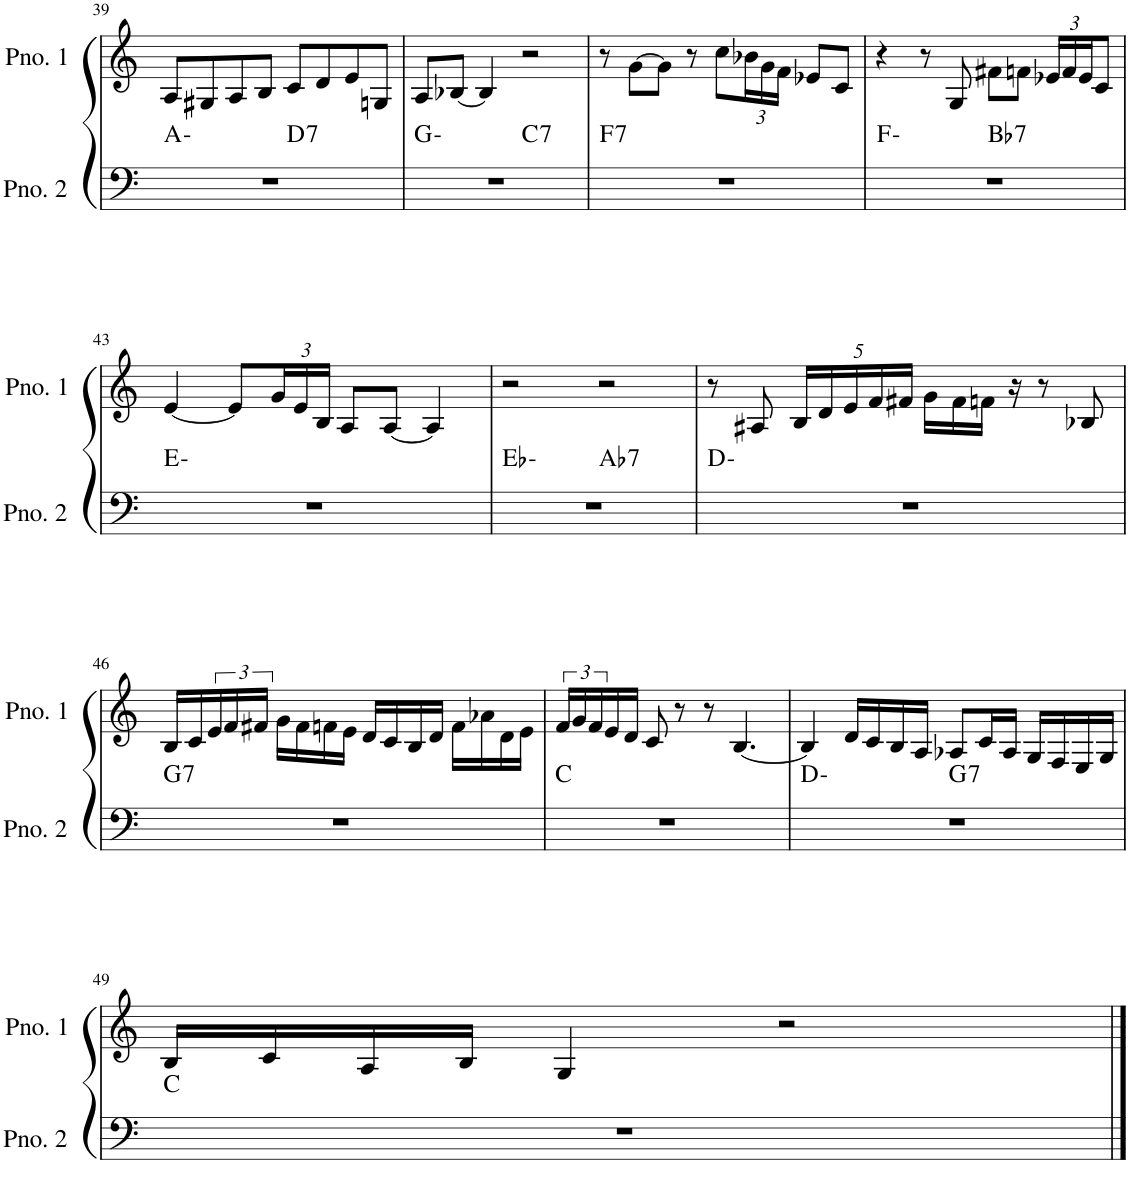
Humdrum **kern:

**kern	**harte	**kern
*part2	*part2	*part1
*staff2	*	*staff1
*I"ピアノ 2	*	*I"ピアノ 1
!!LO:PB:g=z
*clefF4	*	*clefG2
*k[]	*	*k[]
*M4/4	*	*M4/4
=39	=39	=39
*^	*	*
1r	2ryy	A:min	8A/L
.	.	.	8G#X/
.	.	.	8A/
.	.	.	8B/J
!	!	!LO:H:kt=7	!
.	2ryy	D:7	8c/L
.	.	.	8d/
.	.	.	8e/
.	.	.	8Gn/J
=40	=40	=40	=40
1r	2ryy	G:min	8A/L
.	.	.	[8B-X/J
.	.	.	4B-/]
!	!	!LO:H:kt=7	!
.	2ryy	C:7	2r
=41	=41	=41	=41
!	!	!LO:H:kt=7	!
*v	*v	*	*
1r	F:7	8r
.	.	[8g\L
.	.	8g\J]
.	.	8r
.	.	8cc\L
*	*	*Xbrackettup
.	.	24b-X\L
.	.	24g\
.	.	24f\JJ
.	.	8e-X/L
.	.	8c/J
=42	=42	=42
*^	*	*
1r	2ryy	F:min	4r
.	.	.	8r
.	.	.	8G/
!	!	!LO:H:kt=7	!
.	2ryy	Bb:7	8f#X\L
.	.	.	8fn\J
.	.	.	24e-X/LL
.	.	.	24f/
.	.	.	24e-/J
.	.	.	8c/J
*v	*v	*	*
!!LO:LB:g=z
=43	=43	=43
1r	E:min	[4e/
.	.	8e/L]
.	.	24g/L
.	.	24e/
.	.	24B/JJ
.	.	8A/L
.	.	[8A/J
.	.	4A/]
=44	=44	=44
*^	*	*
1r	2ryy	Eb:min	2r
!	!	!LO:H:kt=7	!
.	2ryy	Ab:7	2r
*v	*v	*	*
=45	=45	=45
1r	D:min	8r
.	.	8A#X/
.	.	20B/LL
.	.	20d/
.	.	20e/
.	.	20f/
.	.	20f#X/JJ
.	.	16g\LL
.	.	16f#\
.	.	16fn\JJ
.	.	16r
.	.	8r
.	.	8B-X/
!!LO:LB:g=z
=46	=46	=46
!	!LO:H:kt=7	!
1r	G:7	16B/LL
.	.	16c/
*	*	*brackettup
.	.	24e/
.	.	24f/
.	.	24f#X/JJ
.	.	16g\LL
.	.	16f#\
.	.	16fn\
.	.	16e\JJ
.	.	16d/LL
.	.	16c/
.	.	16B/
.	.	16d/JJ
.	.	16f\LL
.	.	16a-X\
.	.	16d\
.	.	16e\JJ
=47	=47	=47
1r	C:maj	24f/LL
.	.	24g/
.	.	24f/
.	.	16e/
.	.	16d/JJ
.	.	8c/
.	.	8r
.	.	8r
.	.	[4.B/
=48	=48	=48
*^	*	*
1r	2ryy	D:min	4B/]
.	.	.	16d/LL
.	.	.	16c/
.	.	.	16B/
.	.	.	16A/JJ
!	!	!LO:H:kt=7	!
.	2ryy	G:7	8A-X/L
.	.	.	16c/L
.	.	.	16A-/JJ
.	.	.	16G/LL
.	.	.	16F/
.	.	.	16E/
.	.	.	16G/JJ
*v	*v	*	*
!!LO:LB:g=z
=49	=49	=49
1r	C:maj	16B/LL
.	.	16c/
.	.	16A/
.	.	16B/JJ
.	.	4G/
.	.	2r
==	==	==
*-	*-	*-
